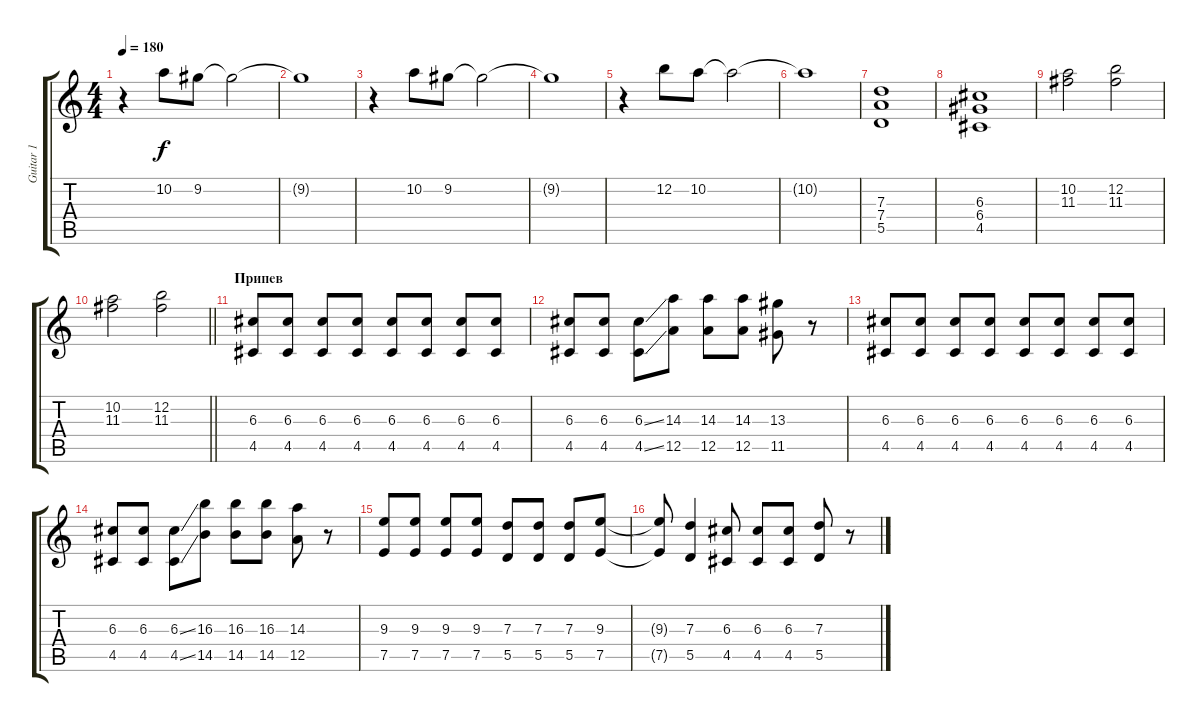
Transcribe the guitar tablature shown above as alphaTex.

\track ("Guitar 1" "Guitar 1") {instrument overdrivenguitar}
\staff {score tabs}
\tuning (E4 B3 G3 D3 A2 E2) {hide}
\ts (4 4)
\tempo 180
\clef g2
\ks c
r.4{dy f} 10.2.8 9.2.8 9.2{t}.2 |
9.2{t}.1{volume 0} |
r.4{volume 11} 10.2.8 9.2.8 9.2{t}.2 |
9.2{t}.1{volume 0} |
r.4{volume 11} 12.2.8 10.2.8 10.2{t}.2 |
10.2{t}.1{volume 0} |
(7.3 7.4 5.5).1{volume 11} |
(6.3 6.4 4.5).1 |
(10.2 11.3).2 (12.2 11.3).2 |
\barLineRight lightlight
(10.2 11.3).2 (12.2 11.3).2 |
\section ("" "Припев")
(6.3 4.5).8{volume 13} (6.3 4.5).8 (6.3 4.5).8 (6.3 4.5).8 (6.3 4.5).8 (6.3 4.5).8 (6.3 4.5).8 (6.3 4.5).8 |
(6.3 4.5).8 (6.3 4.5).8 (6.3{ss} 4.5{ss}).8 (14.3 12.5).8 (14.3 12.5).8 (14.3 12.5).8 (13.3 11.5).8 r.8 |
(6.3 4.5).8 (6.3 4.5).8 (6.3 4.5).8 (6.3 4.5).8 (6.3 4.5).8 (6.3 4.5).8 (6.3 4.5).8 (6.3 4.5).8 |
(6.3 4.5).8 (6.3 4.5).8 (6.3{ss} 4.5{ss}).8 (16.3 14.5).8 (16.3 14.5).8 (16.3 14.5).8 (14.3 12.5).8 r.8 |
(9.3 7.5).8 (9.3 7.5).8 (9.3 7.5).8 (9.3 7.5).8 (7.3 5.5).8 (7.3 5.5).8 (7.3 5.5).8 (9.3 7.5).8 |
(9.3{t} 7.5{t}).8 (7.3 5.5).4 (6.3 4.5).8 (6.3 4.5).8 (6.3 4.5).8 (7.3 5.5).8 r.8
